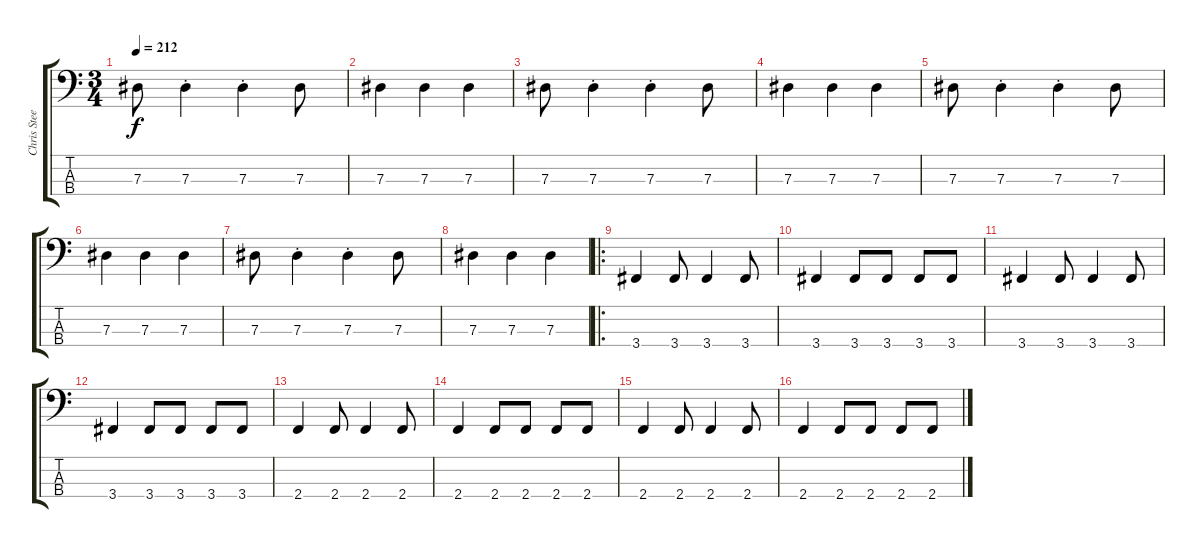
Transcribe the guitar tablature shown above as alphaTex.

\track ("Chris Steele" "Chris Stee") {instrument electricbasspick}
\staff {score tabs}
\tuning (Gb2 Db2 Ab1 Eb1) {hide}
\ts (3 4)
\tempo 212
\clef f4
\ks c
7.3.8{dy f} 7.3{st}.4 7.3{st}.4 7.3.8 |
7.3.4 7.3.4 7.3.4 |
7.3.8 7.3{st}.4 7.3{st}.4 7.3.8 |
7.3.4 7.3.4 7.3.4 |
7.3.8 7.3{st}.4 7.3{st}.4 7.3.8 |
7.3.4 7.3.4 7.3.4 |
7.3.8 7.3{st}.4 7.3{st}.4 7.3.8 |
7.3.4 7.3.4 7.3.4 |
\ro
3.4.4 3.4.8 3.4.4 3.4.8 |
3.4.4 3.4.8 3.4.8 3.4.8 3.4.8 |
3.4.4 3.4.8 3.4.4 3.4.8 |
3.4.4 3.4.8 3.4.8 3.4.8 3.4.8 |
2.4.4 2.4.8 2.4.4 2.4.8 |
2.4.4 2.4.8 2.4.8 2.4.8 2.4.8 |
2.4.4 2.4.8 2.4.4 2.4.8 |
2.4.4 2.4.8 2.4.8 2.4.8 2.4.8
